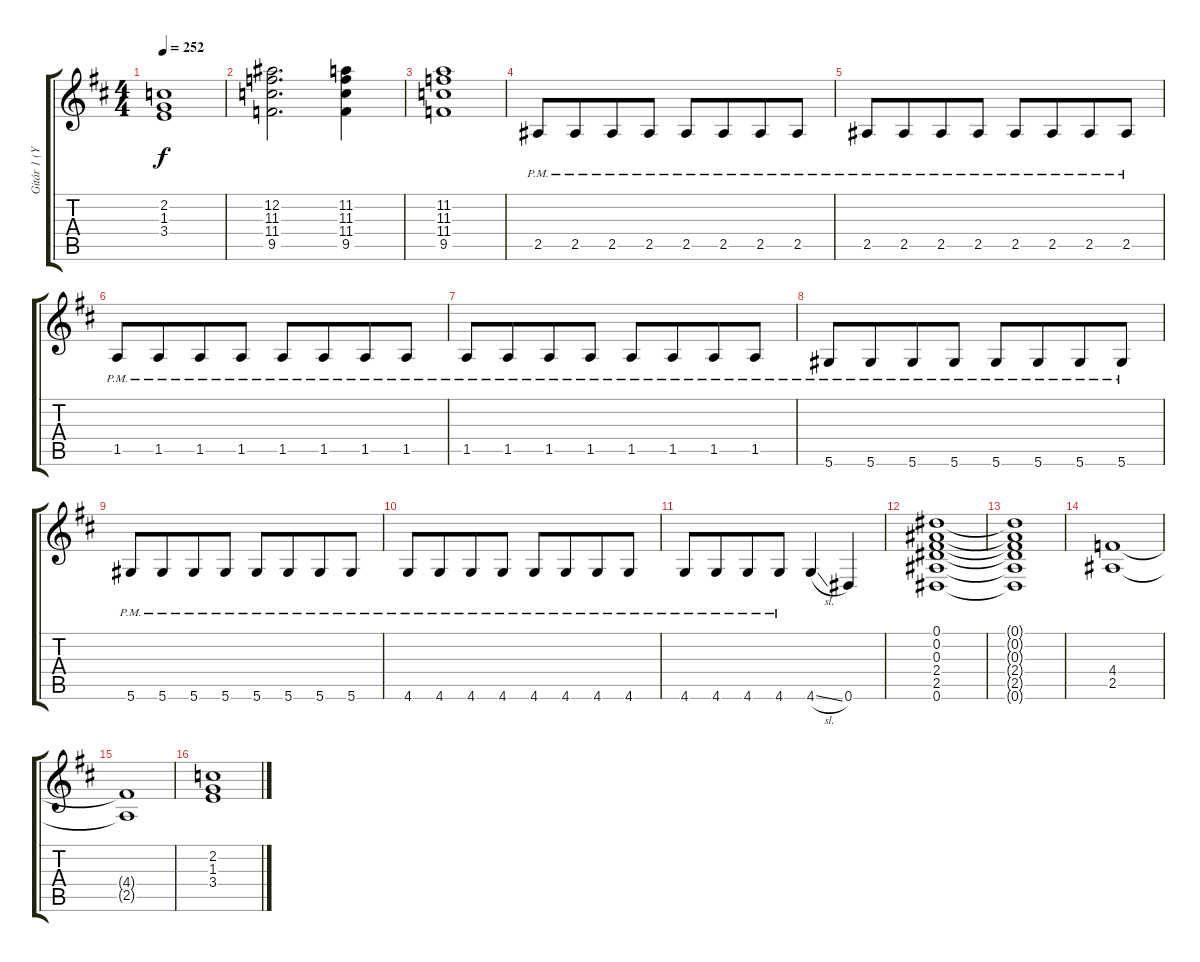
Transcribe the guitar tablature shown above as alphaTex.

\track ("Gitár 1 (Yngwie Malmsteen)" "Gitár 1 (Y") {instrument distortionguitar}
\staff {score tabs}
\tuning (Eb4 Bb3 Gb3 Db3 Ab2 Eb2) {hide}
\ts (4 4)
\tempo 252
\clef g2
\ks d
(2.2{t} 1.3{t} 3.4{t}).1{dy f} |
(12.2 11.3 11.4 9.5).2{d} (11.2 11.3 11.4 9.5).4 |
(11.2 11.3 11.4 9.5).1 |
2.5{pm}.8 2.5{pm}.8{beam merge} 2.5{pm}.8 2.5{pm}.8 2.5{pm}.8 2.5{pm}.8{beam merge} 2.5{pm}.8 2.5{pm}.8 |
2.5{pm}.8 2.5{pm}.8{beam merge} 2.5{pm}.8 2.5{pm}.8 2.5{pm}.8 2.5{pm}.8{beam merge} 2.5{pm}.8 2.5{pm}.8 |
1.5{pm}.8 1.5{pm}.8{beam merge} 1.5{pm}.8 1.5{pm}.8 1.5{pm}.8 1.5{pm}.8{beam merge} 1.5{pm}.8 1.5{pm}.8 |
1.5{pm}.8 1.5{pm}.8{beam merge} 1.5{pm}.8 1.5{pm}.8 1.5{pm}.8 1.5{pm}.8{beam merge} 1.5{pm}.8 1.5{pm}.8 |
5.6{pm}.8 5.6{pm}.8{beam merge} 5.6{pm}.8 5.6{pm}.8 5.6{pm}.8 5.6{pm}.8{beam merge} 5.6{pm}.8 5.6{pm}.8 |
5.6{pm}.8 5.6{pm}.8{beam merge} 5.6{pm}.8 5.6{pm}.8 5.6{pm}.8 5.6{pm}.8{beam merge} 5.6{pm}.8 5.6{pm}.8 |
4.6{pm}.8 4.6{pm}.8{beam merge} 4.6{pm}.8 4.6{pm}.8 4.6{pm}.8 4.6{pm}.8{beam merge} 4.6{pm}.8 4.6{pm}.8 |
4.6{pm}.8 4.6{pm}.8{beam merge} 4.6{pm}.8 4.6{pm}.8 4.6{sl}.4 0.6.4 |
(0.1 0.2 0.3 2.4 2.5 0.6).1 |
(0.1{t} 0.2{t} 0.3{t} 2.4{t} 2.5{t} 0.6{t}).1 |
(4.4 2.5).1 |
(4.4{t} 2.5{t}).1 |
(2.2 1.3 3.4).1
